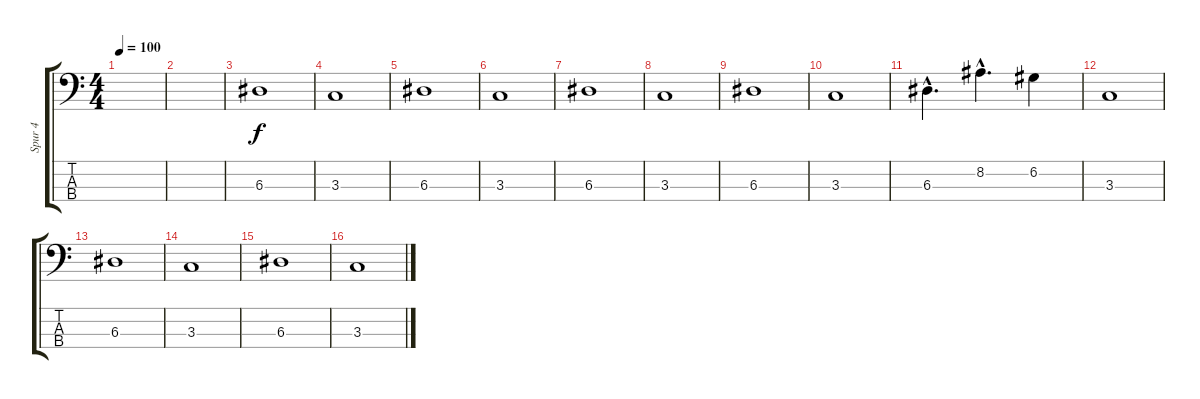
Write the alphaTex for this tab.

\track ("Spur 4" "Spur 4") {instrument electricbassfinger}
\staff {score tabs}
\tuning (G2 D2 A1 E1) {hide}
\ts (4 4)
\tempo 100
\clef f4
\ks c
|
|
6.3.1 |
3.3.1 |
6.3.1 |
3.3.1 |
6.3.1 |
3.3.1 |
6.3.1 |
3.3.1 |
6.3{hac}.4{d} 8.2{hac}.4{d} 6.2.4 |
3.3.1 |
6.3.1 |
3.3.1 |
6.3.1 |
3.3.1
